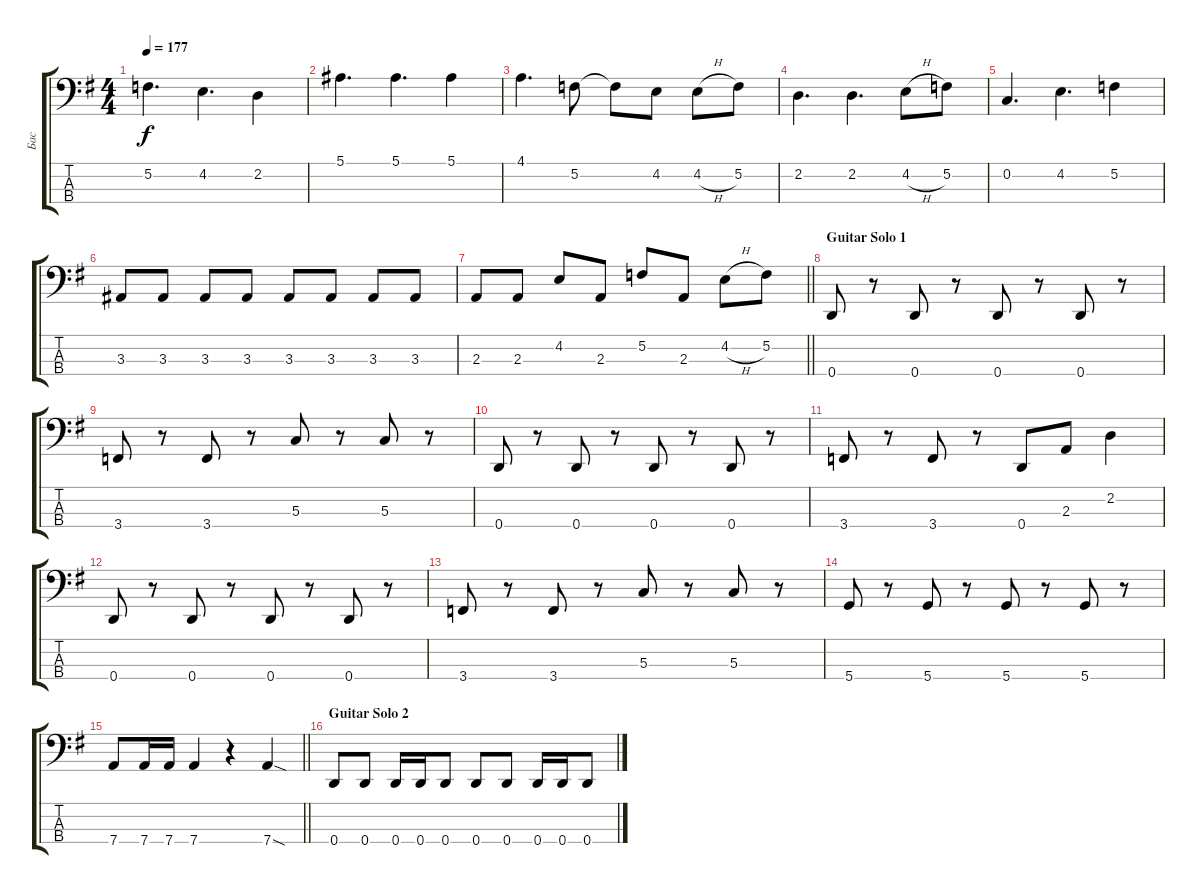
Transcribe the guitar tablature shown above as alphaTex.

\track ("Бас" "Бас") {instrument electricbassfinger}
\staff {score tabs}
\tuning (F2 C2 G1 D1) {hide}
\ts (4 4)
\tempo 177
\clef f4
\ks eminor
5.2.4{d dy f} 4.2.4{d} 2.2.4 |
5.1.4{d} 5.1.4{d} 5.1.4 |
4.1.4{d} 5.2.8 5.2{t}.8 4.2.8 4.2{h}.8 5.2.8 |
2.2.4{d} 2.2.4{d} 4.2{h}.8 5.2.8 |
0.2.4{d} 4.2.4{d} 5.2.4 |
3.3.8 3.3.8 3.3.8 3.3.8 3.3.8 3.3.8 3.3.8 3.3.8 |
\barLineRight lightlight
2.3.8 2.3.8 4.2.8 2.3.8 5.2.8 2.3.8 4.2{h}.8 5.2.8 |
\section ("" "Guitar Solo 1")
0.4.8 r.8 0.4.8 r.8 0.4.8 r.8 0.4.8 r.8 |
3.4.8 r.8 3.4.8 r.8 5.3.8 r.8 5.3.8 r.8 |
0.4.8 r.8 0.4.8 r.8 0.4.8 r.8 0.4.8 r.8 |
3.4.8 r.8 3.4.8 r.8 0.4.8 2.3.8 2.2.4 |
0.4.8 r.8 0.4.8 r.8 0.4.8 r.8 0.4.8 r.8 |
3.4.8 r.8 3.4.8 r.8 5.3.8 r.8 5.3.8 r.8 |
5.4.8 r.8 5.4.8 r.8 5.4.8 r.8 5.4.8 r.8 |
\barLineRight lightlight
7.4.8 7.4.16 7.4.16 7.4.4 r.4 7.4{sod}.4 |
\section ("" "Guitar Solo 2")
0.4.8 0.4.8 0.4.16 0.4.16 0.4.8 0.4.8 0.4.8 0.4.16 0.4.16 0.4.8
